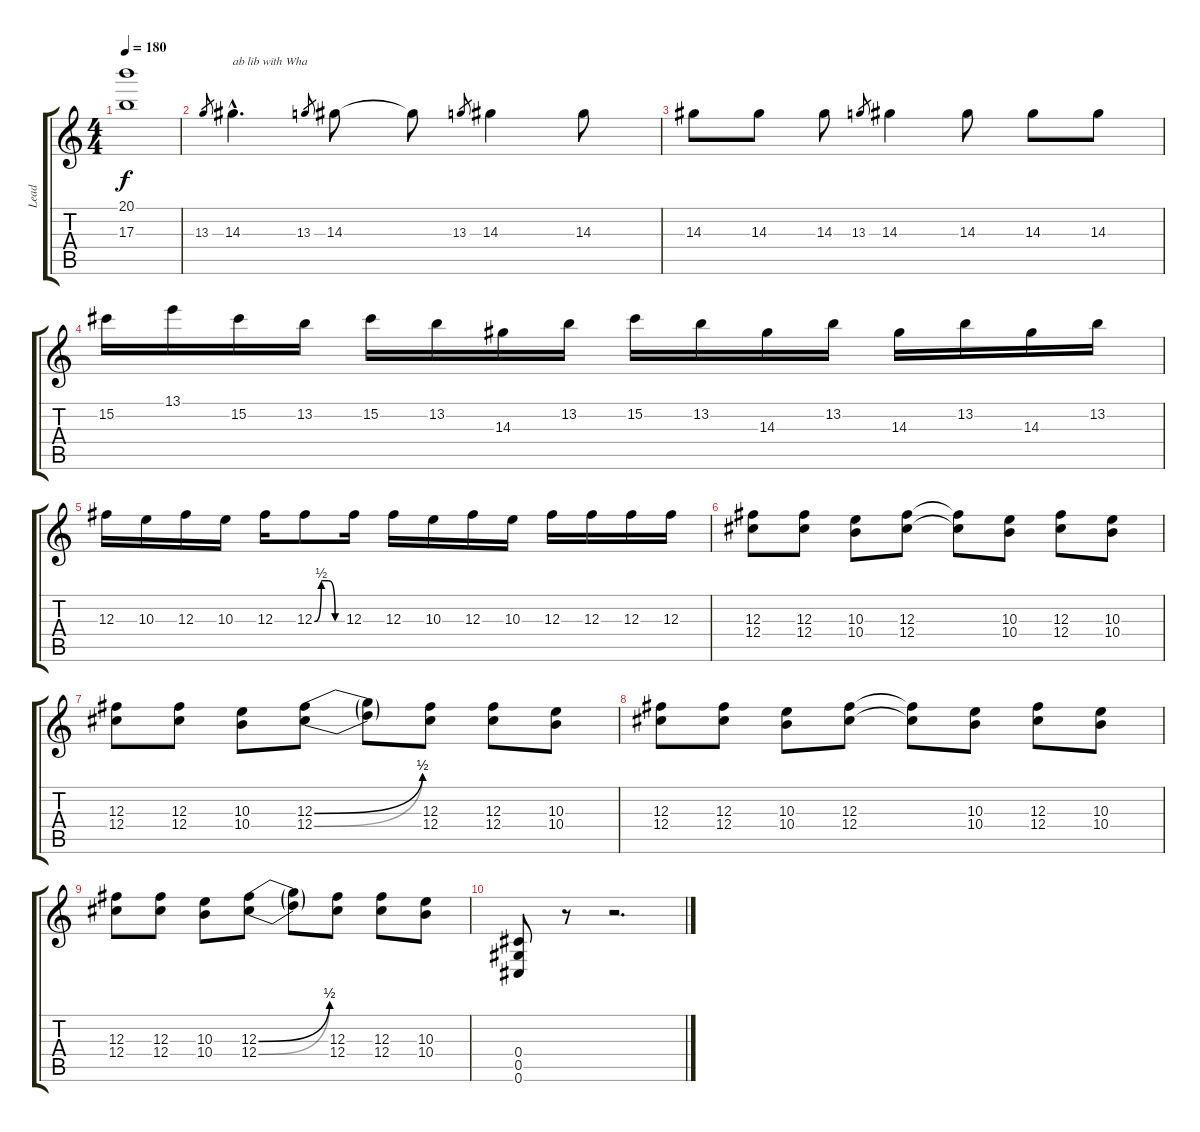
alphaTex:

\track ("Lead" "Lead") {instrument distortionguitar}
\staff {score tabs}
\tuning (Eb4 Bb3 Gb3 Db3 Ab2 Db2) {hide}
\ts (4 4)
\tempo 180
\clef g2
\ks c
(20.1{t} 17.3{t}).1{dy f} |
13.3.8{gr} 14.3{hac}.4{d txt "ab lib with Wha"} 13.3.8{gr} 14.3.8 14.3{t}.8 13.3.8{gr} 14.3.4 14.3.8 |
14.3.8 14.3.8 14.3.8 13.3.8{gr} 14.3.4 14.3.8 14.3.8 14.3.8 |
15.2.16 13.1.16 15.2.16 13.2.16 15.2.16 13.2.16 14.3.16 13.2.16 15.2.16 13.2.16 14.3.16 13.2.16 14.3.16 13.2.16 14.3.16 13.2.16 |
12.3.16 10.3.16 12.3.16 10.3.16 12.3.16 12.3{be (custom 0 0 15 2 30 2 45 0 60 0)}.8 12.3.16 12.3.16 10.3.16 12.3.16 10.3.16 12.3.16 12.3.16 12.3.16 12.3.16 |
(12.3 12.4).8 (12.3 12.4).8 (10.3 10.4).8 (12.3 12.4).8 (12.3{t} 12.4{t}).8 (10.3 10.4).8 (12.3 12.4).8 (10.3 10.4).8 |
(12.3 12.4).8 (12.3 12.4).8 (10.3 10.4).8 (12.3{be (bend 0 0 60 2)} 12.4{be (bend 0 0 60 2)}).8 (12.3{t} 12.4{t}).8 (12.3 12.4).8 (12.3 12.4).8 (10.3 10.4).8 |
(12.3 12.4).8 (12.3 12.4).8 (10.3 10.4).8 (12.3 12.4).8 (12.3{t} 12.4{t}).8 (10.3 10.4).8 (12.3 12.4).8 (10.3 10.4).8 |
(12.3 12.4).8 (12.3 12.4).8 (10.3 10.4).8 (12.3{be (bend 0 0 60 2)} 12.4{be (bend 0 0 60 2)}).8 (12.3{t} 12.4{t}).8 (12.3 12.4).8 (12.3 12.4).8 (10.3 10.4).8 |
(0.4 0.5 0.6).8 r.8 r.2{d}
